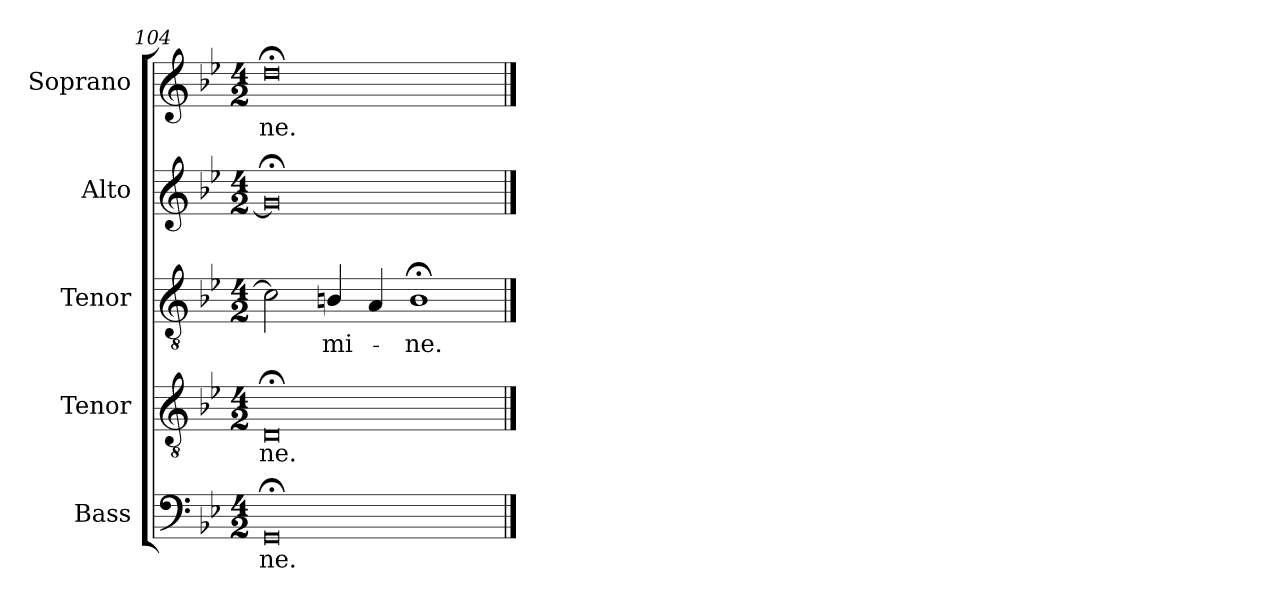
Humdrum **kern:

**kern	**text	**kern	**text	**kern	**text	**kern	**kern	**text
*part5	*part5	*part4	*part4	*part3	*part3	*part2	*part1	*part1
*staff5	*staff5	*staff4	*staff4	*staff3	*staff3	*staff2	*staff1	*staff1
*I"Bass	*	*I"Tenor	*	*I"Tenor	*	*I"Alto	*I"Soprano	*
*I'B.	*	*	*	*I'T.	*	*I'A.	*I'S.	*
*clefF4	*	*clefGv2	*	*clefGv2	*	*clefG2	*clefG2	*
*	*	*ITrd7c12	*	*ITrd7c12	*	*	*	*
*k[b-e-]	*	*k[b-e-]	*	*k[b-e-]	*	*k[b-e-]	*k[b-e-]	*
*B-:	*	*B-:	*	*B-:	*	*B-:	*B-:	*
*M4/2	*	*M4/2	*	*M4/2	*	*M4/2	*M4/2	*
=104	=104	=104	=104	=104	=104	=104	=104	=104
!	!LO:LY:b:color=#000000	!	!	!	!	!	!	!
!	!	!	!LO:LY:b:color=#000000	!	!	!	!	!
!	!	!	!	!	!	!	!	!LO:LY:b:color=#000000
0GG;i	-ne.	0DD;i	-ne.	2Ci\]	.	0g;i]	0dd;i	-ne.
!	!	!	!	!	!LO:LY:b:color=#000000	!	!	!
.	.	.	.	4BBni/	-mi-	.	.	.
.	.	.	.	4AAi/	.	.	.	.
!	!	!	!	!	!LO:LY:b:color=#000000	!	!	!
.	.	.	.	1BB;i	-ne.	.	.	.
==	==	==	==	==	==	==	==	==
*-	*-	*-	*-	*-	*-	*-	*-	*-
